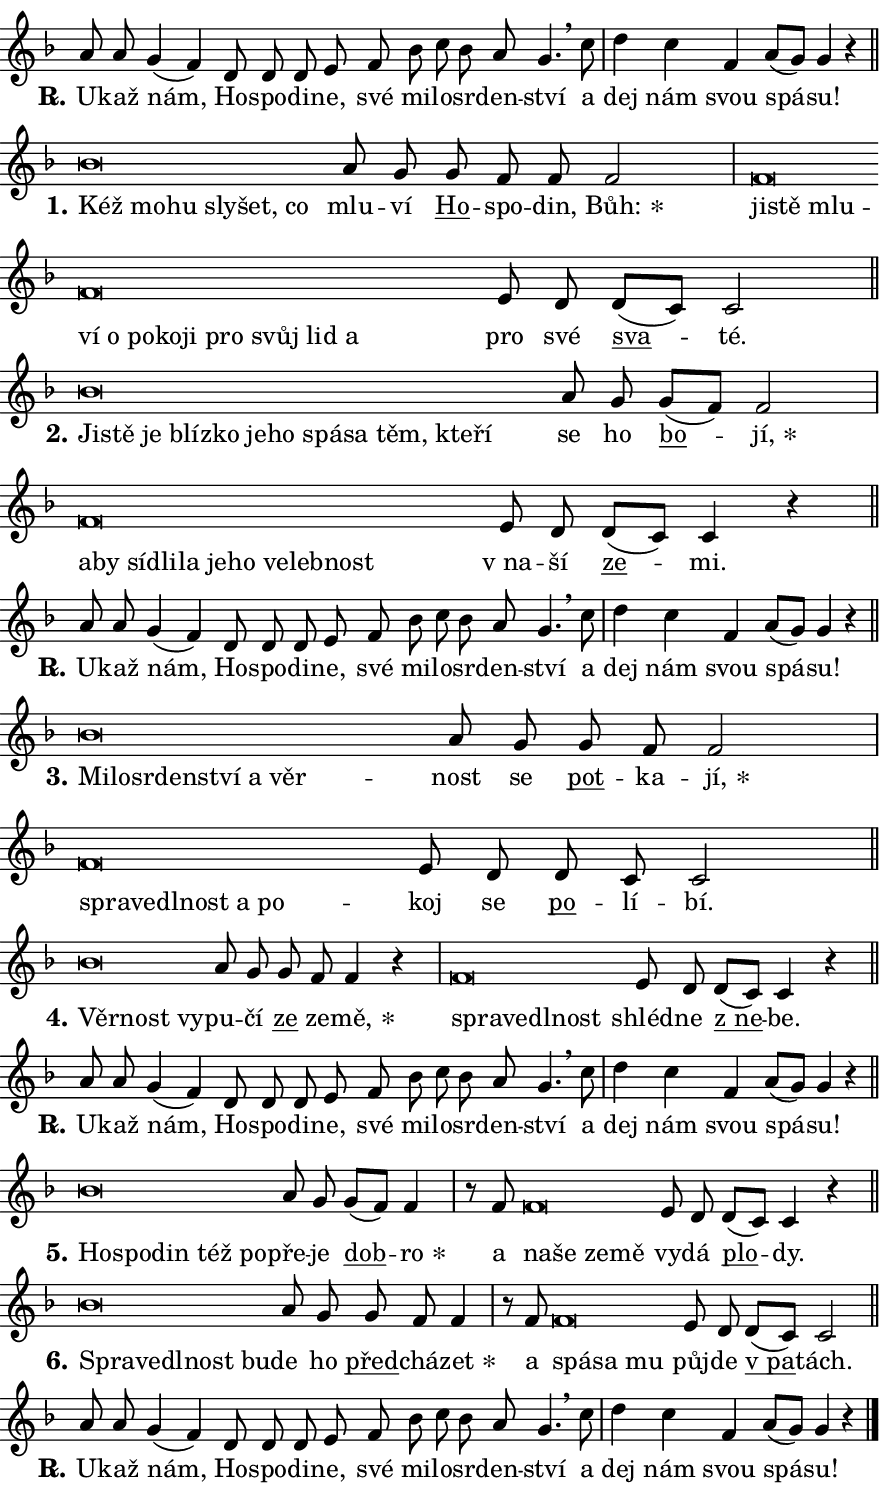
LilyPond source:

\version "2.24.0"
\header { tagline = "" }
\paper {
  indent = 0\cm
  top-margin = 0\cm
  right-margin = 0.13\cm % to fit lyric hyphens
  bottom-margin = 0\cm
  left-margin = 0\cm
  paper-width = 15\cm
  page-breaking = #ly:one-page-breaking
  system-system-spacing.basic-distance = #11
  score-system-spacing.basic-distance = #11
  ragged-last = ##f
}


%% Author: Thomas Morley
%% https://lists.gnu.org/archive/html/lilypond-user/2020-05/msg00002.html
#(define (line-position grob)
"Returns position of @var[grob} in current system:
   @code{'start}, if at first time-step
   @code{'end}, if at last time-step
   @code{'middle} otherwise
"
  (let* ((col (ly:item-get-column grob))
         (ln (ly:grob-object col 'left-neighbor))
         (rn (ly:grob-object col 'right-neighbor))
         (col-to-check-left (if (ly:grob? ln) ln col))
         (col-to-check-right (if (ly:grob? rn) rn col))
         (break-dir-left
           (and
             (ly:grob-property col-to-check-left 'non-musical #f)
             (ly:item-break-dir col-to-check-left)))
         (break-dir-right
           (and
             (ly:grob-property col-to-check-right 'non-musical #f)
             (ly:item-break-dir col-to-check-right))))
        (cond ((eqv? 1 break-dir-left) 'start)
              ((eqv? -1 break-dir-right) 'end)
              (else 'middle))))

#(define (tranparent-at-line-position vctor)
  (lambda (grob)
  "Relying on @code{line-position} select the relevant enry from @var{vctor}.
Used to determine transparency,"
    (case (line-position grob)
      ((end) (not (vector-ref vctor 0)))
      ((middle) (not (vector-ref vctor 1)))
      ((start) (not (vector-ref vctor 2))))))

noteHeadBreakVisibility =
#(define-music-function (break-visibility)(vector?)
"Makes @code{NoteHead}s transparent relying on @var{break-visibility}"
#{
  \override NoteHead.transparent =
    #(tranparent-at-line-position break-visibility)
#})

#(define delete-ledgers-for-transparent-note-heads
  (lambda (grob)
    "Reads whether a @code{NoteHead} is transparent.
If so this @code{NoteHead} is removed from @code{'note-heads} from
@var{grob}, which is supposed to be @code{LedgerLineSpanner}.
As a result ledgers are not printed for this @code{NoteHead}"
    (let* ((nhds-array (ly:grob-object grob 'note-heads))
           (nhds-list
             (if (ly:grob-array? nhds-array)
                 (ly:grob-array->list nhds-array)
                 '()))
           ;; Relies on the transparent-property being done before
           ;; Staff.LedgerLineSpanner.after-line-breaking is executed.
           ;; This is fragile ...
           (to-keep
             (remove
               (lambda (nhd)
                 (ly:grob-property nhd 'transparent #f))
               nhds-list)))
      ;; TODO find a better method to iterate over grob-arrays, similiar
      ;; to filter/remove etc for lists
      ;; For now rebuilt from scratch
      (set! (ly:grob-object grob 'note-heads)  '())
      (for-each
        (lambda (nhd)
          (ly:pointer-group-interface::add-grob grob 'note-heads nhd))
        to-keep))))

squashNotes = {
  \override NoteHead.X-extent = #'(-0.2 . 0.2)
  \override NoteHead.Y-extent = #'(-0.75 . 0)
  \override NoteHead.stencil =
    #(lambda (grob)
       (let ((pos (ly:grob-property grob 'staff-position)))
         (begin
           (if (< pos -7) (display "ERROR: Lower brevis then expected\n") (display ""))
           (if (<= pos -6) ly:text-interface::print ly:note-head::print))))
}
unSquashNotes = {
  \revert NoteHead.X-extent
  \revert NoteHead.Y-extent
  \revert NoteHead.stencil
}

hideNotes = \noteHeadBreakVisibility #begin-of-line-visible
unHideNotes = \noteHeadBreakVisibility #all-visible

% work-around for resetting accidentals
% https://lilypond.org/doc/v2.23/Documentation/notation/displaying-rhythms#unmetered-music
cadenzaMeasure = {
  \cadenzaOff
  \partial 1024 s1024
  \cadenzaOn
}

#(define-markup-command (accent layout props text) (markup?)
  "Underline accented syllable"
  (interpret-markup layout props
    #{\markup \override #'(offset . 4.3) \underline { #text }#}))

responsum = \markup \concat {
  "R" \hspace #-1.05 \path #0.1 #'((moveto 0 0.07) (lineto 0.9 0.8)) \hspace #0.05 "."
}

spaceSize = #0.6828661417322834 % exact space size for TeX Gyre Schola

\layout {
  \context {
    \Staff
    \remove "Time_signature_engraver"
    \override LedgerLineSpanner.after-line-breaking = #delete-ledgers-for-transparent-note-heads
  }
  \context {
    \Lyrics {
      \override LyricSpace.minimum-distance = \spaceSize
      \override LyricText.font-name = #"TeX Gyre Schola"
      \override LyricText.font-size = 1
      \override StanzaNumber.font-name = #"TeX Gyre Schola Bold"
      \override StanzaNumber.font-size = 1
    }
  }
  \context {
    \Score 
    \override NoteHead.text =
      #(lambda (grob) 
        (let ((pos (ly:grob-property grob 'staff-position)))
          #{\markup {
            \combine
              \halign #-0.55 \raise #(if (= pos -6) 0 0.5) \override #'(thickness . 2) \draw-line #'(3.2 . 0)
              \musicglyph "noteheads.sM1"
          }#}))
  }
}

% magnetic-lyrics.ily
%
%   written by
%     Jean Abou Samra <jean@abou-samra.fr>
%     Werner Lemberg <wl@gnu.org>
%
%   adapted by
%     Jiri Hon <jiri.hon@gmail.com>
%
% Version 2022-Apr-15

% https://www.mail-archive.com/lilypond-user@gnu.org/msg149350.html

#(define (Left_hyphen_pointer_engraver context)
   "Collect syllable-hyphen-syllable occurrences in lyrics and store
them in properties.  This engraver only looks to the left.  For
example, if the lyrics input is @code{foo -- bar}, it does the
following.

@itemize @bullet
@item
Set the @code{text} property of the @code{LyricHyphen} grob between
@q{foo} and @q{bar} to @code{foo}.

@item
Set the @code{left-hyphen} property of the @code{LyricText} grob with
text @q{foo} to the @code{LyricHyphen} grob between @q{foo} and
@q{bar}.
@end itemize

Use this auxiliary engraver in combination with the
@code{lyric-@/text::@/apply-@/magnetic-@/offset!} hook."
   (let ((hyphen #f)
         (text #f))
     (make-engraver
      (acknowledgers
       ((lyric-syllable-interface engraver grob source-engraver)
        (set! text grob)))
      (end-acknowledgers
       ((lyric-hyphen-interface engraver grob source-engraver)
        ;(when (not (grob::has-interface grob 'lyric-space-interface))
          (set! hyphen grob)));)
      ((stop-translation-timestep engraver)
       (when (and text hyphen)
         (ly:grob-set-object! text 'left-hyphen hyphen))
       (set! text #f)
       (set! hyphen #f)))))

#(define (lyric-text::apply-magnetic-offset! grob)
   "If the space between two syllables is less than the value in
property @code{LyricText@/.details@/.squash-threshold}, move the right
syllable to the left so that it gets concatenated with the left
syllable.

Use this function as a hook for
@code{LyricText@/.after-@/line-@/breaking} if the
@code{Left_@/hyphen_@/pointer_@/engraver} is active."
   (let ((hyphen (ly:grob-object grob 'left-hyphen #f)))
     (when hyphen
       (let ((left-text (ly:spanner-bound hyphen LEFT)))
         (when (grob::has-interface left-text 'lyric-syllable-interface)
           (let* ((common (ly:grob-common-refpoint grob left-text X))
                  (this-x-ext (ly:grob-extent grob common X))
                  (left-x-ext
                   (begin
                     ;; Trigger magnetism for left-text.
                     (ly:grob-property left-text 'after-line-breaking)
                     (ly:grob-extent left-text common X)))
                  ;; `delta` is the gap width between two syllables.
                  (delta (- (interval-start this-x-ext)
                            (interval-end left-x-ext)))
                  (details (ly:grob-property grob 'details))
                  (threshold (assoc-get 'squash-threshold details 0.2)))
             (when (< delta threshold)
               (let* (;; We have to manipulate the input text so that
                      ;; ligatures crossing syllable boundaries are not
                      ;; disabled.  For languages based on the Latin
                      ;; script this is essentially a beautification.
                      ;; However, for non-Western scripts it can be a
                      ;; necessity.
                      (lt (ly:grob-property left-text 'text))
                      (rt (ly:grob-property grob 'text))
                      (is-space (grob::has-interface hyphen 'lyric-space-interface))
                      (space (if is-space " " ""))
                      (extra-delta (if is-space spaceSize 0))
                      ;; Append new syllable.
                      (ltrt-space (if (and (string? lt) (string? rt))
                                (string-append lt space rt)
                                (make-concat-markup (list lt space rt))))
                      ;; Right-align `ltrt` to the right side.
                      (ltrt-space-markup (grob-interpret-markup
                               grob
                               (make-translate-markup
                                (cons (interval-length this-x-ext) 0)
                                (make-right-align-markup ltrt-space)))))
                 (begin
                   ;; Don't print `left-text`.
                   (ly:grob-set-property! left-text 'stencil #f)
                   ;; Set text and stencil (which holds all collected
                   ;; syllables so far) and shift it to the left.
                   (ly:grob-set-property! grob 'text ltrt-space)
                   (ly:grob-set-property! grob 'stencil ltrt-space-markup)
                   (ly:grob-translate-axis! grob (- (- delta extra-delta)) X))))))))))


#(define (lyric-hyphen::displace-bounds-first grob)
   ;; Make very sure this callback isn't triggered too early.
   (let ((left (ly:spanner-bound grob LEFT))
         (right (ly:spanner-bound grob RIGHT)))
     (ly:grob-property left 'after-line-breaking)
     (ly:grob-property right 'after-line-breaking)
     (ly:lyric-hyphen::print grob)))

squashThreshold = #0.4

\layout {
  \context {
    \Lyrics
    \consists #Left_hyphen_pointer_engraver
    \override LyricText.after-line-breaking =
      #lyric-text::apply-magnetic-offset!
    \override LyricHyphen.stencil = #lyric-hyphen::displace-bounds-first
    \override LyricText.details.squash-threshold = \squashThreshold
    \override LyricHyphen.minimum-distance = 0
    \override LyricHyphen.minimum-length = \squashThreshold
  }
}

squashText = \override LyricText.details.squash-threshold = 9999
unSquashText = \override LyricText.details.squash-threshold = \squashThreshold

leftText = \override LyricText.self-alignment-X = #LEFT
unLeftText = \revert LyricText.self-alignment-X

starOffset = #(lambda (grob) 
                (let ((x_offset (ly:self-alignment-interface::aligned-on-x-parent grob)))
                  (if (= x_offset 0) 0 (+ x_offset 1.2))))

star = #(define-music-function (syllable)(string?)
"Append star separator at the end of a syllable"
#{
  \once \override LyricText.X-offset = #starOffset
  \lyricmode { \markup {
    #syllable
    \override #'((font-name . "TeX Gyre Schola Bold")) \hspace #0.2 \lower #0.65 \larger "*"
  } }
#})

starAccent = #(define-music-function (syllable)(string?)
"Append star separator at the end of a syllable and make accent"
#{
  \once \override LyricText.X-offset = #starOffset
  \lyricmode { \markup {
    \accent #syllable
    \override #'((font-name . "TeX Gyre Schola Bold")) \hspace #0.2 \lower #0.65 \larger "*"
  } }
#})

breath = #(define-music-function (syllable)(string?)
"Append breathing indicator at the end of a syllable"
#{
  \lyricmode { \markup { #syllable "+" } }
#})

optionalBreath = #(define-music-function (syllable)(string?)
"Append optional breathing indicator at the end of a syllable"
#{
  \lyricmode { \markup { #syllable "(+)" } }
#})


\score {
    <<
        \new Voice = "melody" { \cadenzaOn \key f \major \relative { a'8 a g4( f) \bar "" d8 d d \bar "" e f \bar "" bes c bes a g4. \breathe c8 \cadenzaMeasure \bar "|" d4 c f, \bar "" a8[( g)] g4 r \cadenzaMeasure \bar "||" \break } }
        \new Lyrics \lyricsto "melody" { \lyricmode { \set stanza = \responsum
U -- kaž nám, Ho -- spo -- di -- ne, své mi -- lo -- sr -- den -- ství a dej nám svou spá -- su! } }
    >>
    \layout {}
}

\score {
    <<
        \new Voice = "melody" { \cadenzaOn \key f \major \relative { \squashNotes bes'\breve*1/16 \hideNotes \breve*1/16 \bar "" \breve*1/16 \bar "" \breve*1/16 \bar "" \breve*1/16 \breve*1/16 \bar "" \unHideNotes \unSquashNotes a8 g \bar "" g f f f2 \cadenzaMeasure \bar "|" \squashNotes f\breve*1/16 \hideNotes \breve*1/16 \bar "" \breve*1/16 \bar "" \breve*1/16 \bar "" \breve*1/16 \bar "" \breve*1/16 \bar "" \breve*1/16 \bar "" \breve*1/16 \bar "" \breve*1/16 \bar "" \breve*1/16 \bar "" \breve*1/16 \breve*1/16 \bar "" \unHideNotes \unSquashNotes e8 d \bar "" d[( c)] c2 \cadenzaMeasure \bar "||" \break } }
        \new Lyrics \lyricsto "melody" { \lyricmode { \set stanza = "1."
\leftText Kéž \squashText mo -- hu sly -- šet, co \unLeftText \unSquashText mlu -- ví \markup \accent Ho -- spo -- din, \star Bůh: \leftText ji -- \squashText stě mlu -- ví o po -- ko -- ji pro svůj lid a \unLeftText \unSquashText pro své \markup \accent sva -- té. } }
    >>
    \layout {}
}

\score {
    <<
        \new Voice = "melody" { \cadenzaOn \key f \major \relative { \squashNotes bes'\breve*1/16 \hideNotes \breve*1/16 \bar "" \breve*1/16 \bar "" \breve*1/16 \bar "" \breve*1/16 \bar "" \breve*1/16 \bar "" \breve*1/16 \bar "" \breve*1/16 \bar "" \breve*1/16 \bar "" \breve*1/16 \bar "" \breve*1/16 \breve*1/16 \bar "" \unHideNotes \unSquashNotes a8 g \bar "" g[( f)] f2 \cadenzaMeasure \bar "|" \squashNotes f\breve*1/16 \hideNotes \breve*1/16 \bar "" \breve*1/16 \bar "" \breve*1/16 \bar "" \breve*1/16 \bar "" \breve*1/16 \bar "" \breve*1/16 \bar "" \breve*1/16 \bar "" \breve*1/16 \breve*1/16 \bar "" \unHideNotes \unSquashNotes e8 d \bar "" d[( c)] c4 r \cadenzaMeasure \bar "||" \break } }
        \new Lyrics \lyricsto "melody" { \lyricmode { \set stanza = "2."
\leftText Ji -- \squashText stě je blíz -- ko je -- ho spá -- sa těm, kte -- ří \unLeftText \unSquashText se ho \markup \accent bo -- \star jí, \leftText a -- \squashText by sí -- dli -- la je -- ho ve -- leb -- nost \unLeftText \unSquashText "v na" -- ší \markup \accent ze -- mi. } }
    >>
    \layout {}
}

\score {
    <<
        \new Voice = "melody" { \cadenzaOn \key f \major \relative { a'8 a g4( f) \bar "" d8 d d \bar "" e f \bar "" bes c bes a g4. \breathe c8 \cadenzaMeasure \bar "|" d4 c f, \bar "" a8[( g)] g4 r \cadenzaMeasure \bar "||" \break } }
        \new Lyrics \lyricsto "melody" { \lyricmode { \set stanza = \responsum
U -- kaž nám, Ho -- spo -- di -- ne, své mi -- lo -- sr -- den -- ství a dej nám svou spá -- su! } }
    >>
    \layout {}
}

\score {
    <<
        \new Voice = "melody" { \cadenzaOn \key f \major \relative { \squashNotes bes'\breve*1/16 \hideNotes \breve*1/16 \bar "" \breve*1/16 \bar "" \breve*1/16 \bar "" \breve*1/16 \bar "" \breve*1/16 \breve*1/16 \bar "" \unHideNotes \unSquashNotes a8 g \bar "" g f f2 \cadenzaMeasure \bar "|" \squashNotes f\breve*1/16 \hideNotes \breve*1/16 \bar "" \breve*1/16 \bar "" \breve*1/16 \bar "" \breve*1/16 \breve*1/16 \bar "" \unHideNotes \unSquashNotes e8 d \bar "" d c c2 \cadenzaMeasure \bar "||" \break } }
        \new Lyrics \lyricsto "melody" { \lyricmode { \set stanza = "3."
\leftText Mi -- \squashText lo -- sr -- den -- ství a věr -- \unLeftText \unSquashText nost se \markup \accent pot -- ka -- \star jí, \leftText spra -- \squashText ve -- dl -- nost a po -- \unLeftText \unSquashText koj se \markup \accent po -- lí -- bí. } }
    >>
    \layout {}
}

\score {
    <<
        \new Voice = "melody" { \cadenzaOn \key f \major \relative { \squashNotes bes'\breve*1/16 \hideNotes \breve*1/16 \breve*1/16 \bar "" \unHideNotes \unSquashNotes a8 g \bar "" g f f4 r \cadenzaMeasure \bar "|" \squashNotes f\breve*1/16 \hideNotes \breve*1/16 \bar "" \breve*1/16 \breve*1/16 \bar "" \unHideNotes \unSquashNotes e8 d \bar "" d[( c)] c4 r \cadenzaMeasure \bar "||" \break } }
        \new Lyrics \lyricsto "melody" { \lyricmode { \set stanza = "4."
\leftText Věr -- \squashText nost vy -- \unLeftText \unSquashText pu -- čí \markup \accent ze ze -- \star mě, \leftText spra -- \squashText ve -- dl -- nost \unLeftText \unSquashText shléd -- ne \markup \accent "z ne" -- be. } }
    >>
    \layout {}
}

\score {
    <<
        \new Voice = "melody" { \cadenzaOn \key f \major \relative { a'8 a g4( f) \bar "" d8 d d \bar "" e f \bar "" bes c bes a g4. \breathe c8 \cadenzaMeasure \bar "|" d4 c f, \bar "" a8[( g)] g4 r \cadenzaMeasure \bar "||" \break } }
        \new Lyrics \lyricsto "melody" { \lyricmode { \set stanza = \responsum
U -- kaž nám, Ho -- spo -- di -- ne, své mi -- lo -- sr -- den -- ství a dej nám svou spá -- su! } }
    >>
    \layout {}
}

\score {
    <<
        \new Voice = "melody" { \cadenzaOn \key f \major \relative { \squashNotes bes'\breve*1/16 \hideNotes \breve*1/16 \bar "" \breve*1/16 \bar "" \breve*1/16 \breve*1/16 \bar "" \unHideNotes \unSquashNotes a8 g \bar "" g[( f)] f4 \cadenzaMeasure \bar "|" r8 f \squashNotes f\breve*1/16 \hideNotes \breve*1/16 \bar "" \breve*1/16 \breve*1/16 \bar "" \unHideNotes \unSquashNotes e8 d \bar "" d[( c)] c4 r \cadenzaMeasure \bar "||" \break } }
        \new Lyrics \lyricsto "melody" { \lyricmode { \set stanza = "5."
\leftText Ho -- \squashText spo -- din též po -- \unLeftText \unSquashText pře -- je \markup \accent dob -- \star ro a \leftText na -- \squashText še ze -- mě \unLeftText \unSquashText vy -- dá \markup \accent plo -- dy. } }
    >>
    \layout {}
}

\score {
    <<
        \new Voice = "melody" { \cadenzaOn \key f \major \relative { \squashNotes bes'\breve*1/16 \hideNotes \breve*1/16 \bar "" \breve*1/16 \bar "" \breve*1/16 \breve*1/16 \bar "" \unHideNotes \unSquashNotes a8 g \bar "" g f f4 \cadenzaMeasure \bar "|" r8 f \squashNotes f\breve*1/16 \hideNotes \breve*1/16 \breve*1/16 \bar "" \unHideNotes \unSquashNotes e8 d \bar "" d[( c)] c2 \cadenzaMeasure \bar "||" \break } }
        \new Lyrics \lyricsto "melody" { \lyricmode { \set stanza = "6."
\leftText Spra -- \squashText ve -- dl -- nost bu -- \unLeftText \unSquashText de ho \markup \accent před -- chá -- \star zet a \leftText spá -- \squashText sa mu \unLeftText \unSquashText půj -- de \markup \accent "v pa" -- tách. } }
    >>
    \layout {}
}

\score {
    <<
        \new Voice = "melody" { \cadenzaOn \key f \major \relative { a'8 a g4( f) \bar "" d8 d d \bar "" e f \bar "" bes c bes a g4. \breathe c8 \cadenzaMeasure \bar "|" d4 c f, \bar "" a8[( g)] g4 r \cadenzaMeasure \bar "||" \break } \bar "|." }
        \new Lyrics \lyricsto "melody" { \lyricmode { \set stanza = \responsum
U -- kaž nám, Ho -- spo -- di -- ne, své mi -- lo -- sr -- den -- ství a dej nám svou spá -- su! } }
    >>
    \layout {}
}
